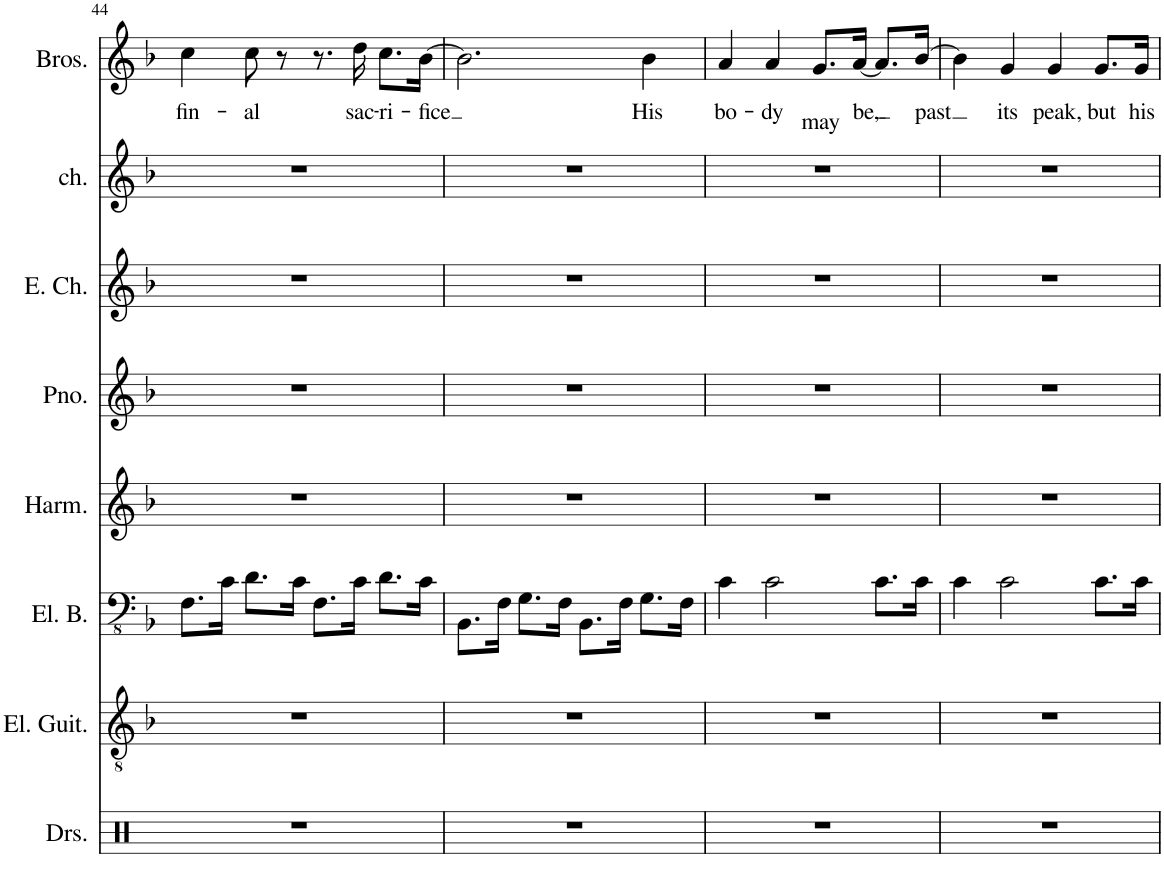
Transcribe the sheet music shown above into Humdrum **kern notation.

**kern	**kern	**kern	**kern	**kern	**kern	**kern	**kern	**text
*part8	*part7	*part6	*part5	*part4	*part3	*part2	*part1	*part1
*staff8	*staff7	*staff6	*staff5	*staff4	*staff3	*staff2	*staff1	*staff1
*I"Drumset	*I"Electric Guitar	*I"Electric Bass	*I"Harmonica	*I"Piano	*I"Electric Choir	*I"Chorus	*I"Brothers	*
*I'Drs.	*I'El. Guit.	*I'El. B.	*I'Harm.	*I'Pno.	*I'E. Ch.	*I'ch.	*I'Bros.	*
!!LO:PB:g=z
*clefX	*clefGv2	*clefFv4	*clefG2	*clefG2	*clefG2	*clefG2	*clefG2	*
*k[]	*k[b-]	*k[b-]	*k[b-]	*k[b-]	*k[b-]	*k[b-]	*k[b-]	*
*M4/4	*M4/4	*M4/4	*M4/4	*M4/4	*M4/4	*M4/4	*M4/4	*
=44	=44	=44	=44	=44	=44	=44	=44	=44
!	!	!	!	!	!	!	!	!LO:LY:b
1r	1r	8.FF\L	1r	1r	1r	1r	4cc\	fin-
.	.	16C\Jk	.	.	.	.	.	.
!	!	!	!	!	!	!	!	!LO:LY:b
.	.	8.D\L	.	.	.	.	8cc\	-al
.	.	.	.	.	.	.	8r	.
.	.	16C\Jk	.	.	.	.	.	.
.	.	8.FF\L	.	.	.	.	8.r	.
!	!	!	!	!	!	!	!	!LO:LY:b
.	.	16C\Jk	.	.	.	.	16dd\	sac-
!	!	!	!	!	!	!	!	!LO:LY:b
.	.	8.D\L	.	.	.	.	8.cc\L	-ri-
!	!	!	!	!	!	!	!	!LO:LY:b
.	.	16C\Jk	.	.	.	.	[16b-\Jk	-fice
=45	=45	=45	=45	=45	=45	=45	=45	=45
1r	1r	8.BBB-\L	1r	1r	1r	1r	2.b-\]	.
.	.	16FF\Jk	.	.	.	.	.	.
.	.	8.GG\L	.	.	.	.	.	.
.	.	16FF\Jk	.	.	.	.	.	.
.	.	8.BBB-\L	.	.	.	.	.	.
.	.	16FF\Jk	.	.	.	.	.	.
!	!	!	!	!	!	!	!	!LO:LY:b
.	.	8.GG\L	.	.	.	.	4b-\	His
.	.	16FF\Jk	.	.	.	.	.	.
=46	=46	=46	=46	=46	=46	=46	=46	=46
!	!	!	!	!	!	!	!	!LO:LY:b
1r	1r	4C\	1r	1r	1r	1r	4a/	bo-
!	!	!	!	!	!	!	!	!LO:LY:b
.	.	2C\	.	.	.	.	4a/	-dy
!	!	!	!	!	!	!	!	!LO:LY:b
.	.	.	.	.	.	.	8.g/L	may
!	!	!	!	!	!	!	!	!LO:LY:b
.	.	.	.	.	.	.	[16a/Jk	be
!	!	!	!	!	!	!	!	!LO:LY:b
.	.	8.C\L	.	.	.	.	8.a/L]	,
!	!	!	!	!	!	!	!	!LO:LY:b
.	.	16C\Jk	.	.	.	.	[16b-/Jk	-past
=47	=47	=47	=47	=47	=47	=47	=47	=47
1r	1r	4C\	1r	1r	1r	1r	4b-\]	.
!	!	!	!	!	!	!	!	!LO:LY:b
.	.	2C\	.	.	.	.	4g/	its
!	!	!	!	!	!	!	!	!LO:LY:b
.	.	.	.	.	.	.	4g/	peak,
!	!	!	!	!	!	!	!	!LO:LY:b
.	.	8.C\L	.	.	.	.	8.g/L	but
!	!	!	!	!	!	!	!	!LO:LY:b
.	.	16C\Jk	.	.	.	.	16g/Jk	his
=	=	=	=	=	=	=	=	=
*-	*-	*-	*-	*-	*-	*-	*-	*-
